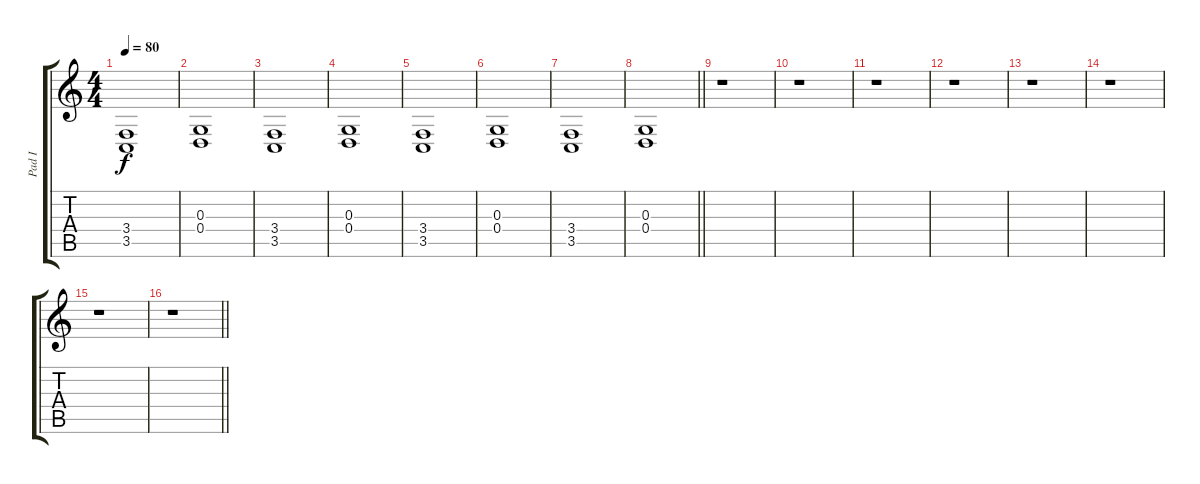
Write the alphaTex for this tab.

\track ("Pad I" "Pad I") {instrument pad2warm}
\staff {score tabs}
\tuning (E4 B3 G3 D3 A2 E2) {hide}
\ts (4 4)
\tempo 80
\clef g2
\ks c
(3.4 3.5).1{dy f instrument pad2warm} |
(0.3 0.4).1 |
(3.4 3.5).1 |
(0.3 0.4).1 |
(3.4 3.5).1 |
(0.3 0.4).1 |
(3.4 3.5).1 |
\barLineRight lightlight
(0.3 0.4).1 |
r.1 |
r.1 |
r.1 |
r.1 |
r.1 |
r.1 |
r.1 |
\barLineRight lightlight
r.1
